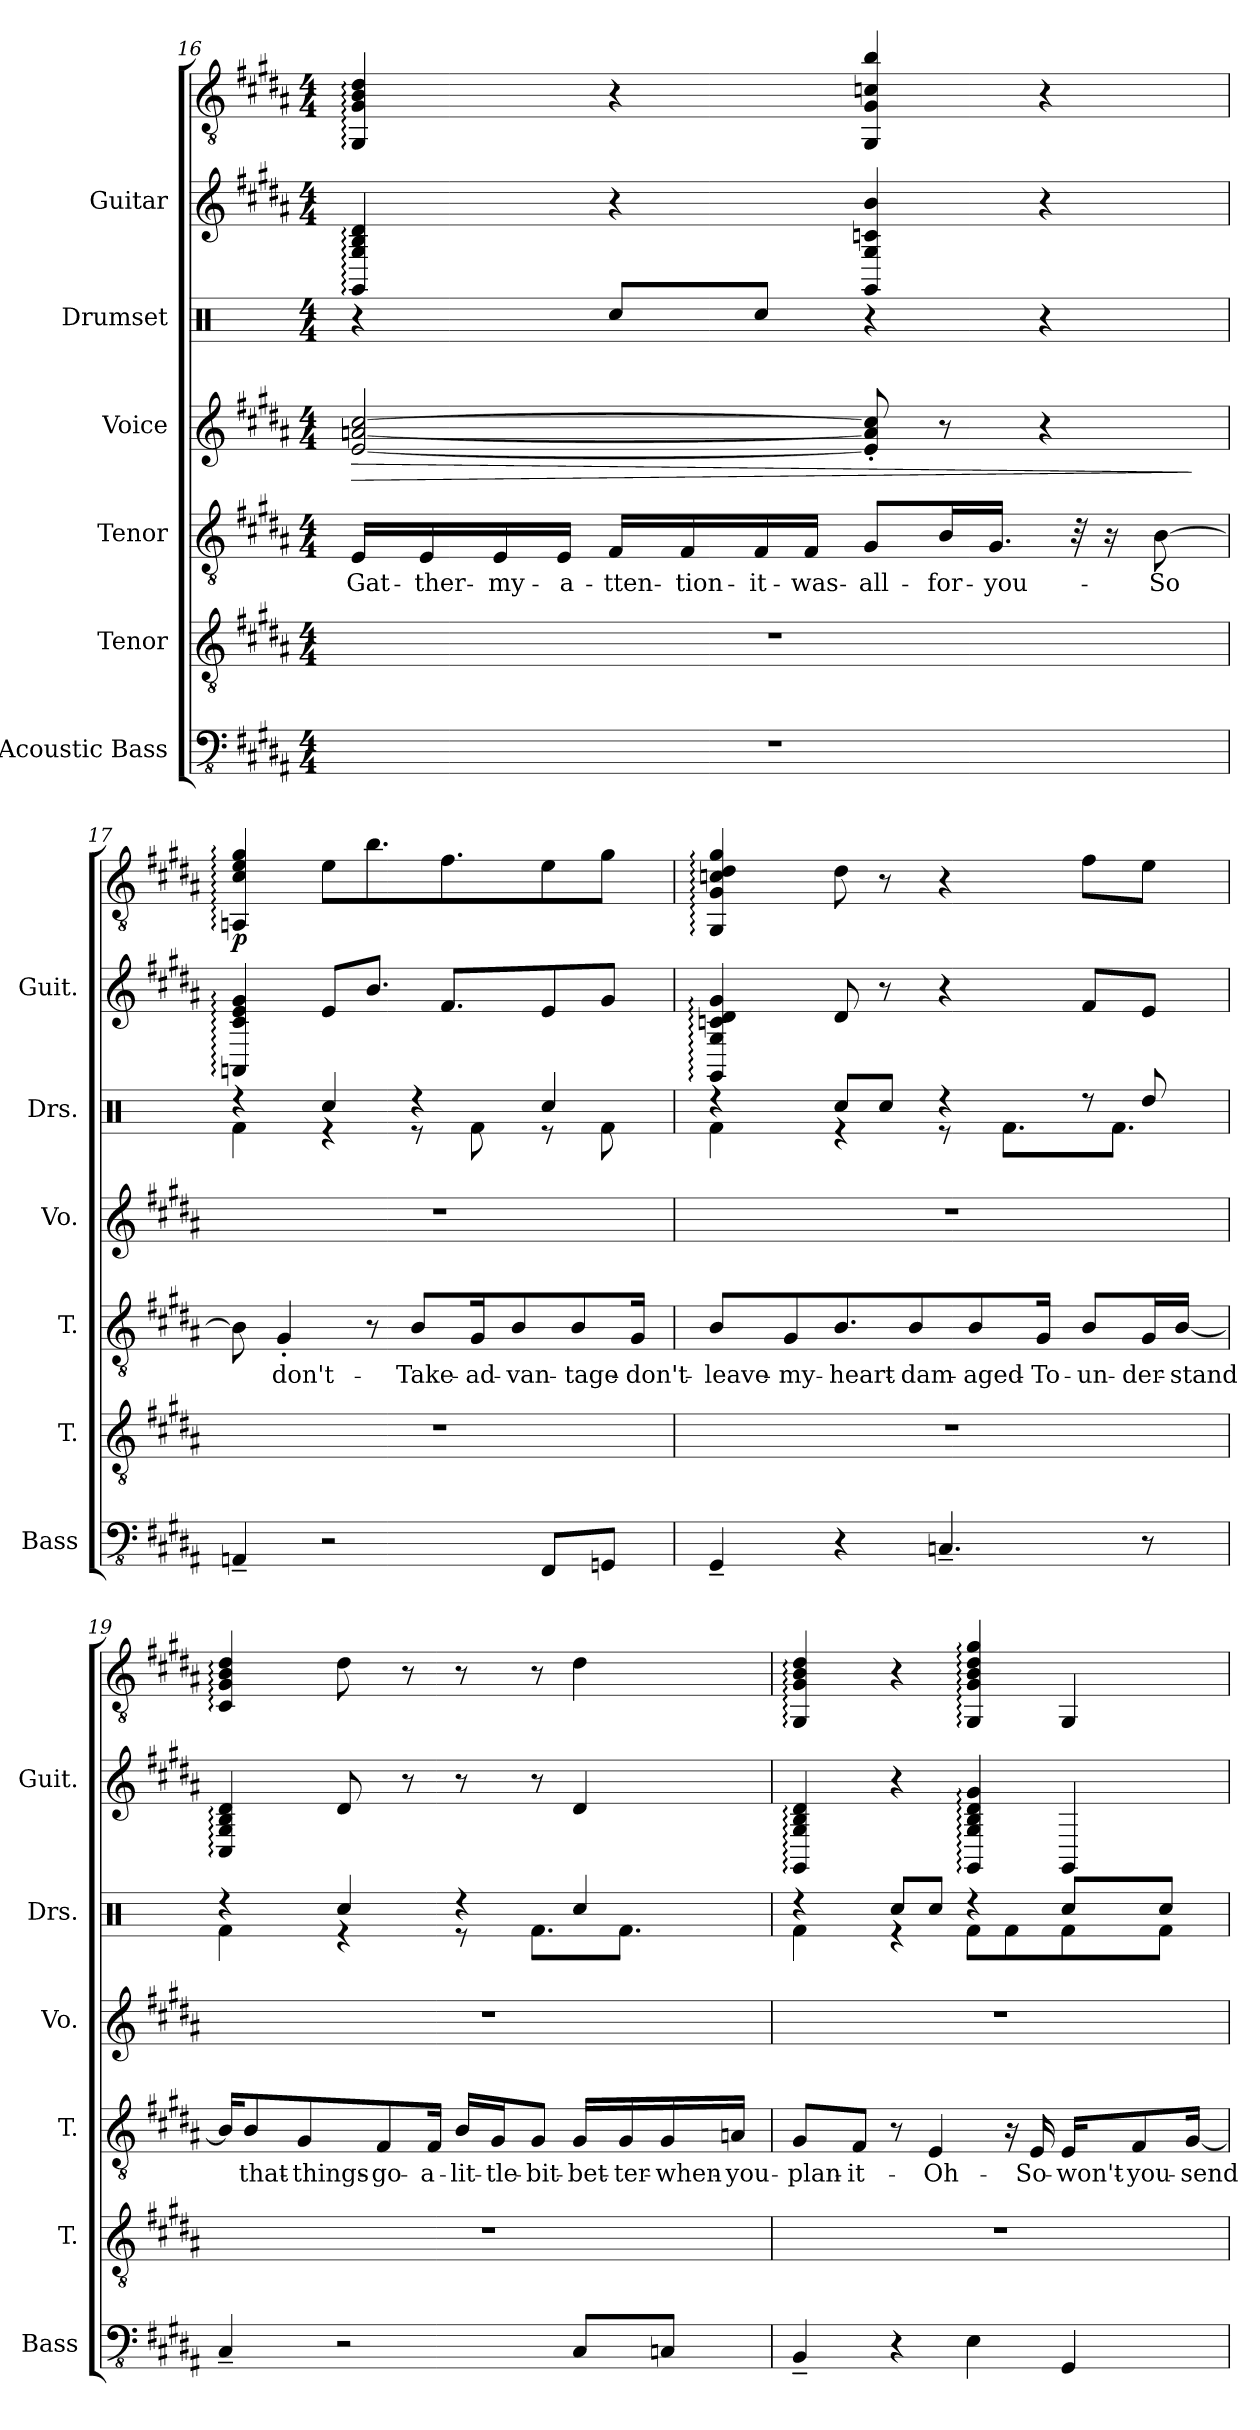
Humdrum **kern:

**kern	**kern	**kern	**text	**kern	**dynam	**kern	**kern	**kern	**dynam
*part6	*part5	*part4	*part4	*part3	*part3	*part2	*part1	*part1	*part1
*staff7	*staff6	*staff5	*staff5	*staff4	*staff4	*staff3	*staff2	*staff1	*staff1/2
*I"Acoustic Bass	*I"Tenor	*I"Tenor	*	*I"Voice	*	*I"Drumset	*I"Guitar	*	*
*I'Bass	*I'T.	*I'T.	*	*I'Vo.	*	*I'Drs.	*I'Guit.	*	*
!!LO:PB:g=z
*clefFv4	*clefGv2	*clefGv2	*	*clefG2	*	*clefX	*	*clefGv2	*
*k[f#c#g#d#a#]	*k[f#c#g#d#a#]	*k[f#c#g#d#a#]	*	*k[f#c#g#d#a#]	*	*k[]	*k[f#c#g#d#a#]	*k[f#c#g#d#a#]	*
*M4/4	*M4/4	*M4/4	*	*M4/4	*	*M4/4	*M4/4	*M4/4	*
=16	=16	=16	=16	=16	=16	=16	=16	=16	=16
!	!	!	!	!	!LO:HP:b	!	!	!	!
1r	1r	16E/LL	-Gat-	[2e/ [2an/ [2cc#/	>	4r	4GG#: 4G#: 4B: 4d#:	4GG#/: 4G#/: 4B/: 4d#/:	.
.	.	16E/	-ther-	.	.	.	.	.	.
.	.	16E/	-my-	.	.	.	.	.	.
.	.	16E/JJ	-a-	.	.	.	.	.	.
.	.	16F#/LL	-tten-	.	.	8Rcc/L	4r	4r	.
.	.	16F#/	-tion-	.	.	.	.	.	.
.	.	16F#/	-it-	.	.	8Rcc/J	.	.	.
.	.	16F#/JJ	-was-	.	.	.	.	.	.
.	.	8G#/L	-all-	8e/]' 8a/]' 8cc#/]'	.	4r	4GG# 4G# 4c 4b	4GG#/ 4G#/ 4cn/ 4b/	.
.	.	16B/L	-for-	8r	.	.	.	.	.
.	.	16.G#/JJ	-you-	.	.	.	.	.	.
.	.	.	.	4r	.	4r	4r	4r	.
.	.	32r	.	.	.	.	.	.	.
.	.	16r	.	.	.	.	.	.	.
.	.	[8B\	-So	.	.	.	.	.	.
.	.	.	.	.	]	.	.	.	.
=17	=17	=17	=17	=17	=17	=17	=17	=17	=17
*	*	*	*	*	*	*^	*	*	*
!	!	!	!	!	!	!	!	!	!	!LO:DY:b
4AAAn~/	1r	8B\]	.	1r	.	4r	4Rf\	4AA: 4c#: 4e: 4g#:	4AAn/: 4c#/: 4e/: 4g#/:	p
.	.	4G#'/	don't-	.	.	.	.	.	.	.
2r	.	.	.	.	.	4Rcc/	4r	8eL	8e\L	.
.	.	8r	.	.	.	.	.	8.bJ	8.b\	.
.	.	8B/L	-Take-	.	.	4r	8r	.	.	.
.	.	.	.	.	.	.	.	8.f#L	8.f#\	.
.	.	16G#/K	-ad-	.	.	.	8Rf\	.	.	.
.	.	8B/	-van-	.	.	.	.	.	.	.
8FFF#/L	.	.	.	.	.	4Rcc/	8r	8e	8e\	.
.	.	8B/	-tage-	.	.	.	.	.	.	.
8GGGn/J	.	.	.	.	.	.	8Rf\	8g#J	8g#\J	.
.	.	16G#/Jk	-don't-	.	.	.	.	.	.	.
!!LO:PB:g=z
=18	=18	=18	=18	=18	=18	=18	=18	=18	=18	=18
4GGG#~/	1r	8B/L	-leave-	1r	.	4r	4Rf\	4GG#: 4G#: 4c: 4d#: 4g#:	4GG#/: 4G#/: 4cn/: 4d#/: 4g#/:	.
.	.	8G#/	-my-	.	.	.	.	.	.	.
4r	.	8.B/	-heart-	.	.	8Rcc/L	4r	8d#	8d#\	.
.	.	.	.	.	.	8Rcc/J	.	8r	8r	.
.	.	8B/	-dam-	.	.	.	.	.	.	.
4.CCn~/	.	.	.	.	.	4r	8r	4r	4r	.
.	.	8B/	-aged-	.	.	.	.	.	.	.
.	.	.	.	.	.	.	8.Rf\L	.	.	.
.	.	16G#/Jk	-To-	.	.	.	.	.	.	.
.	.	8B/L	-un-	.	.	8r	.	8f#L	8f#\L	.
.	.	.	.	.	.	.	8.Rf\J	.	.	.
8r	.	16G#/L	-der-	.	.	8Rdd/	.	8eJ	8e\J	.
.	.	[16B/JJ	-stand	.	.	.	.	.	.	.
=19	=19	=19	=19	=19	=19	=19	=19	=19	=19	=19
4CC#~/	1r	16B/KL]	.	1r	.	4r	4Rf\	4C#: 4G#: 4B: 4d#:	4C#/: 4G#/: 4B/: 4d#/:	.
.	.	8B/	that-	.	.	.	.	.	.	.
.	.	8G#/	-things-	.	.	.	.	.	.	.
2r	.	.	.	.	.	4Rcc/	4r	8d#	8d#\	.
.	.	8F#/	-go-	.	.	.	.	.	.	.
.	.	.	.	.	.	.	.	8r	8r	.
.	.	16F#/Jk	-a-	.	.	.	.	.	.	.
.	.	16B/LL	-lit-	.	.	4r	8r	8r	8r	.
.	.	16G#/J	-tle-	.	.	.	.	.	.	.
.	.	8G#/J	-bit-	.	.	.	8.Rf\L	8r	8r	.
8CC#/L	.	16G#/LL	-bet-	.	.	4Rcc/	.	4d#	4d#\	.
.	.	16G#/	-ter-	.	.	.	8.Rf\J	.	.	.
8CCn/J	.	16G#/	-when-	.	.	.	.	.	.	.
.	.	16An/JJ	-you-	.	.	.	.	.	.	.
!!LO:PB:g=z
=20	=20	=20	=20	=20	=20	=20	=20	=20	=20	=20
4BBB~/	1r	8G#/L	-plan-	1r	.	4r	4Rf\	4GG#: 4G#: 4B: 4d#:	4GG#/: 4G#/: 4B/: 4d#/:	.
.	.	8F#/J	-it-	.	.	.	.	.	.	.
4r	.	8r	.	.	.	8Rcc/L	4r	4r	4r	.
.	.	4E/	-Oh-	.	.	8Rcc/J	.	.	.	.
4EE\	.	.	.	.	.	4r	8Rf\L	4GG#: 4G#: 4B: 4d#: 4g#:	4GG#/: 4G#/: 4B/: 4d#/: 4g#/:	.
.	.	16r	.	.	.	.	8Rf\	.	.	.
.	.	16E/	-So-	.	.	.	.	.	.	.
4GGG#/	.	16E/KL	-won't-	.	.	8Rcc/L	8Rf\	4GG#	4GG#/	.
.	.	8F#/	-you-	.	.	.	.	.	.	.
.	.	.	.	.	.	8Rcc/J	8Rf\J	.	.	.
.	.	[16G#/Jk	-send	.	.	.	.	.	.	.
*	*	*	*	*	*	*v	*v	*	*	*
=	=	=	=	=	=	=	=	=	=
*-	*-	*-	*-	*-	*-	*-	*-	*-	*-
